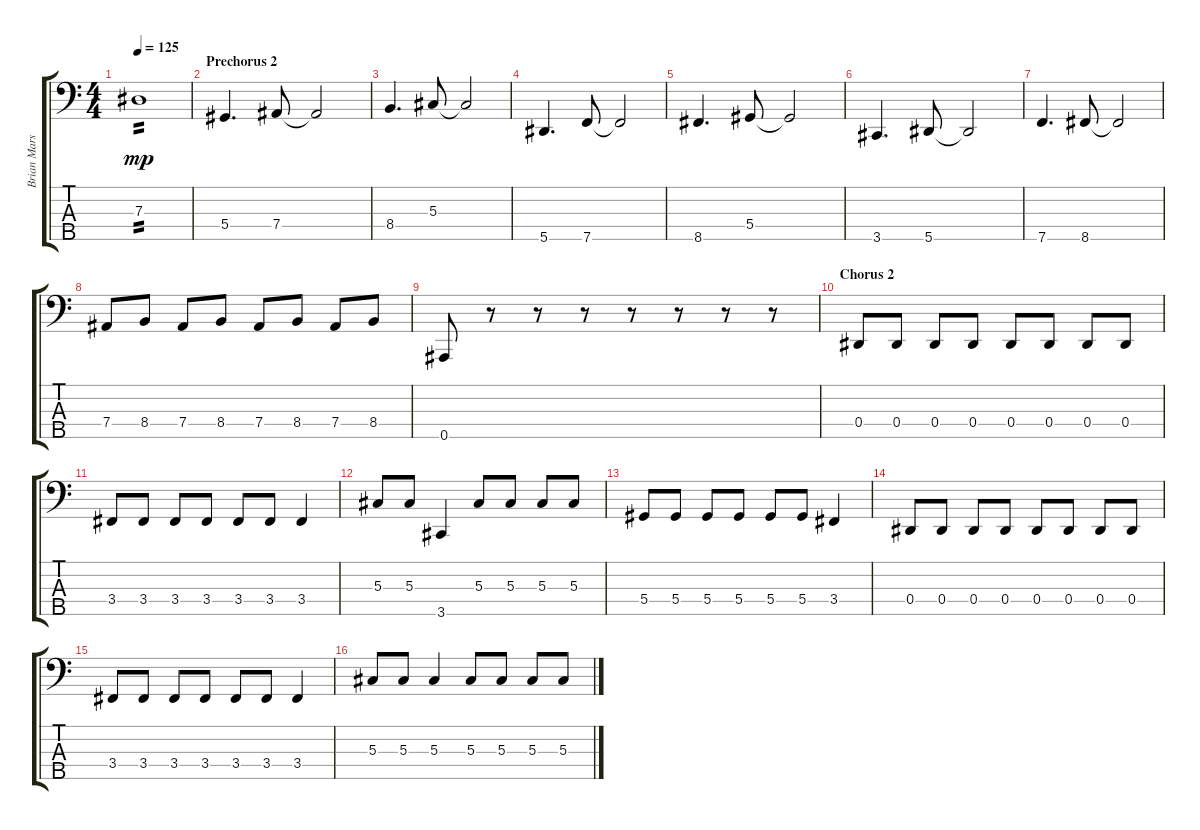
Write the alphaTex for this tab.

\track ("Brian Marshall - Bass" "Brian Mars") {instrument electricbassfinger}
\staff {score tabs}
\tuning (Gb2 Db2 Ab1 Eb1 Bb0) {hide}
\ts (4 4)
\tempo 125
\clef f4
\ks c
7.3.1{tp 2 dy mp} |
\section ("" "Prechorus 2")
5.4.4{d} 7.4.8 7.4{t}.2 |
8.4.4{d} 5.3.8 5.3{t}.2 |
5.5.4{d} 7.5.8 7.5{t}.2 |
8.5.4{d} 5.4.8 5.4{t}.2 |
3.5.4{d} 5.5.8 5.5{t}.2 |
7.5.4{d} 8.5.8 8.5{t}.2 |
7.4.8 8.4.8 7.4.8 8.4.8 7.4.8 8.4.8 7.4.8 8.4.8 |
0.5.8 r.8 r.8 r.8 r.8 r.8 r.8 r.8 |
\section ("" "Chorus 2")
0.4.8 0.4.8 0.4.8 0.4.8 0.4.8 0.4.8 0.4.8 0.4.8 |
3.4.8 3.4.8 3.4.8 3.4.8 3.4.8 3.4.8 3.4.4 |
5.3.8 5.3.8 3.5.4 5.3.8 5.3.8 5.3.8 5.3.8 |
5.4.8 5.4.8 5.4.8 5.4.8 5.4.8 5.4.8 3.4.4 |
0.4.8 0.4.8 0.4.8 0.4.8 0.4.8 0.4.8 0.4.8 0.4.8 |
3.4.8 3.4.8 3.4.8 3.4.8 3.4.8 3.4.8 3.4.4 |
5.3.8 5.3.8 5.3.4 5.3.8 5.3.8 5.3.8 5.3.8
